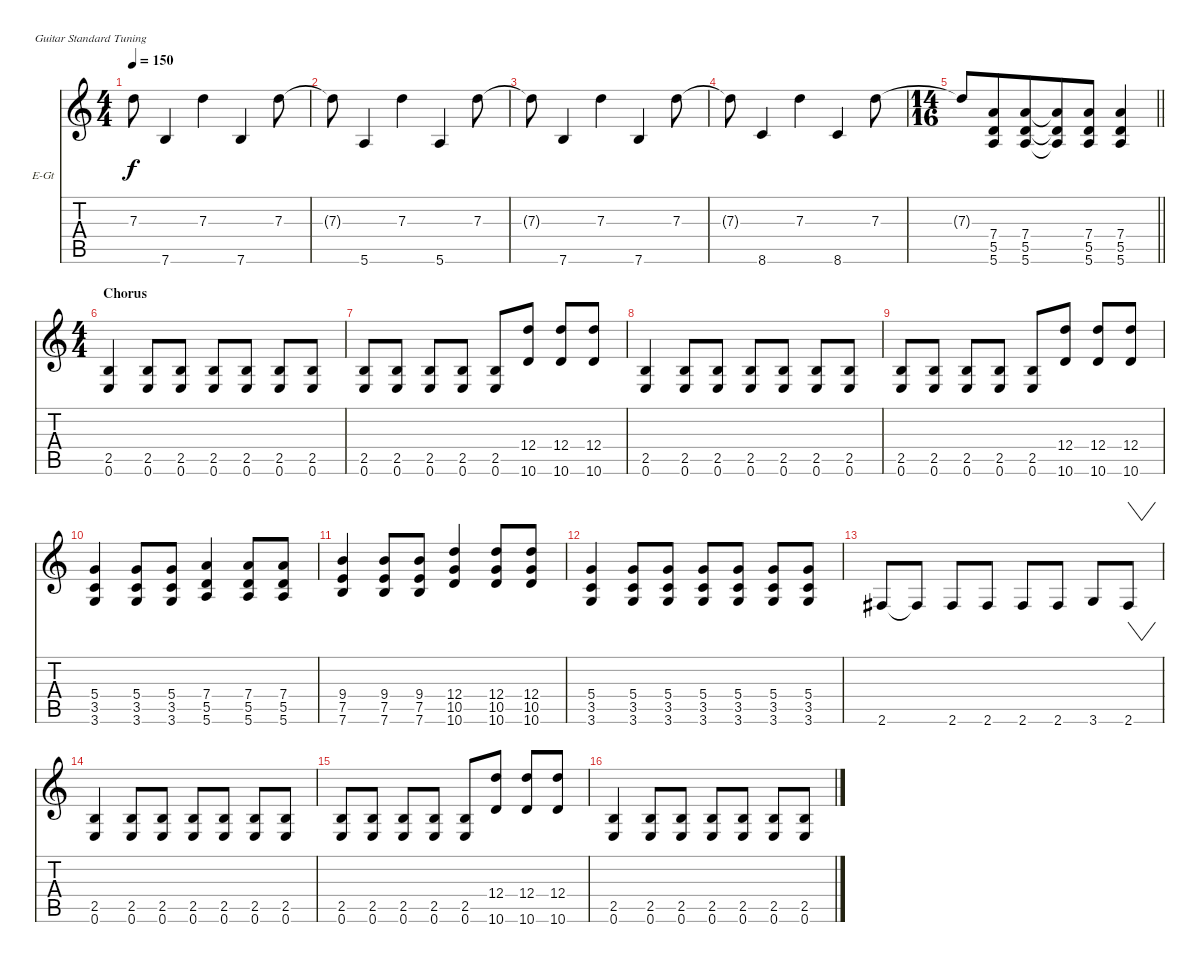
\bracketExtendMode nobrackets
\firstSystemTrackNameOrientation horizontal
\otherSystemsTrackNameOrientation horizontal
\track ("Rhythm Guitar" "E-Gt") {instrument electricguitarclean}
\staff {score tabs}
\tuning (E4 B3 G3 D3 A2 E2)
\ts (4 4)
\tempo 150
\clef g2
\scale
0.333333
\ks c
7.3{t}.8{dy f} 7.6.4 7.3.4 7.6.4 7.3.8 |
\scale
0.333333 7.3{t}.8 5.6.4 7.3.4 5.6.4 7.3.8 |
\scale
0.295238 7.3{t}.8 7.6.4 7.3.4 7.6.4 7.3.8 |
\scale
0.295238 7.3{t}.8 8.6.4 7.3.4 8.6.4 7.3.8 |
\ts (14 16)
\beaming (8 7)
\scale
0.409524
\barLineRight lightlight
7.3{t}.8 (7.4 5.5 5.6).8 (7.4 5.5 5.6).8 (7.4{t} 5.5{t} 5.6{t}).8 (7.4 5.5 5.6).8 (7.4 5.5 5.6).4 |
\ts (4 4)
\beaming (8 2 2 2 2)
\section ("" "Chorus")
\scale
0.409524 (2.5 0.6).4 (2.5 0.6).8 (2.5 0.6).8 (2.5 0.6).8 (2.5 0.6).8 (2.5 0.6).8 (2.5 0.6).8 |
\scale
0.295238 (2.5 0.6).8 (2.5 0.6).8 (2.5 0.6).8 (2.5 0.6).8 (2.5 0.6).8 (12.4 10.6).8 (12.4 10.6).8 (12.4 10.6).8 |
\scale
0.295238 (2.5 0.6).4 (2.5 0.6).8 (2.5 0.6).8 (2.5 0.6).8 (2.5 0.6).8 (2.5 0.6).8 (2.5 0.6).8 |
\scale
0.333333 (2.5 0.6).8 (2.5 0.6).8 (2.5 0.6).8 (2.5 0.6).8 (2.5 0.6).8 (12.4 10.6).8 (12.4 10.6).8 (12.4 10.6).8 |
\scale
0.333333 (5.4 3.5 3.6).4 (5.4 3.5 3.6).8 (5.4 3.5 3.6).8 (7.4 5.5 5.6).4 (7.4 5.5 5.6).8 (7.4 5.5 5.6).8 |
\scale
0.333333 (9.4 7.5 7.6).4 (9.4 7.5 7.6).8 (9.4 7.5 7.6).8 (12.4 10.5 10.6).4 (12.4 10.5 10.6).8 (12.4 10.5 10.6).8 |
\scale
0.333333 (5.4 3.5 3.6).4 (5.4 3.5 3.6).8 (5.4 3.5 3.6).8 (5.4 3.5 3.6).8 (5.4 3.5 3.6).8 (5.4 3.5 3.6).8 (5.4 3.5 3.6).8 |
\scale
0.333333 2.6.8 2.6{t}.8 2.6.8 2.6.8 2.6.8 2.6.8 3.6.8 2.6.8{vw} |
\scale
0.333333 (2.5 0.6).4 (2.5 0.6).8 (2.5 0.6).8 (2.5 0.6).8 (2.5 0.6).8 (2.5 0.6).8 (2.5 0.6).8 |
\scale
0.333333 (2.5 0.6).8 (2.5 0.6).8 (2.5 0.6).8 (2.5 0.6).8 (2.5 0.6).8 (12.4 10.6).8 (12.4 10.6).8 (12.4 10.6).8 |
\scale
0.333333 (2.5 0.6).4 (2.5 0.6).8 (2.5 0.6).8 (2.5 0.6).8 (2.5 0.6).8 (2.5 0.6).8 (2.5 0.6).8
